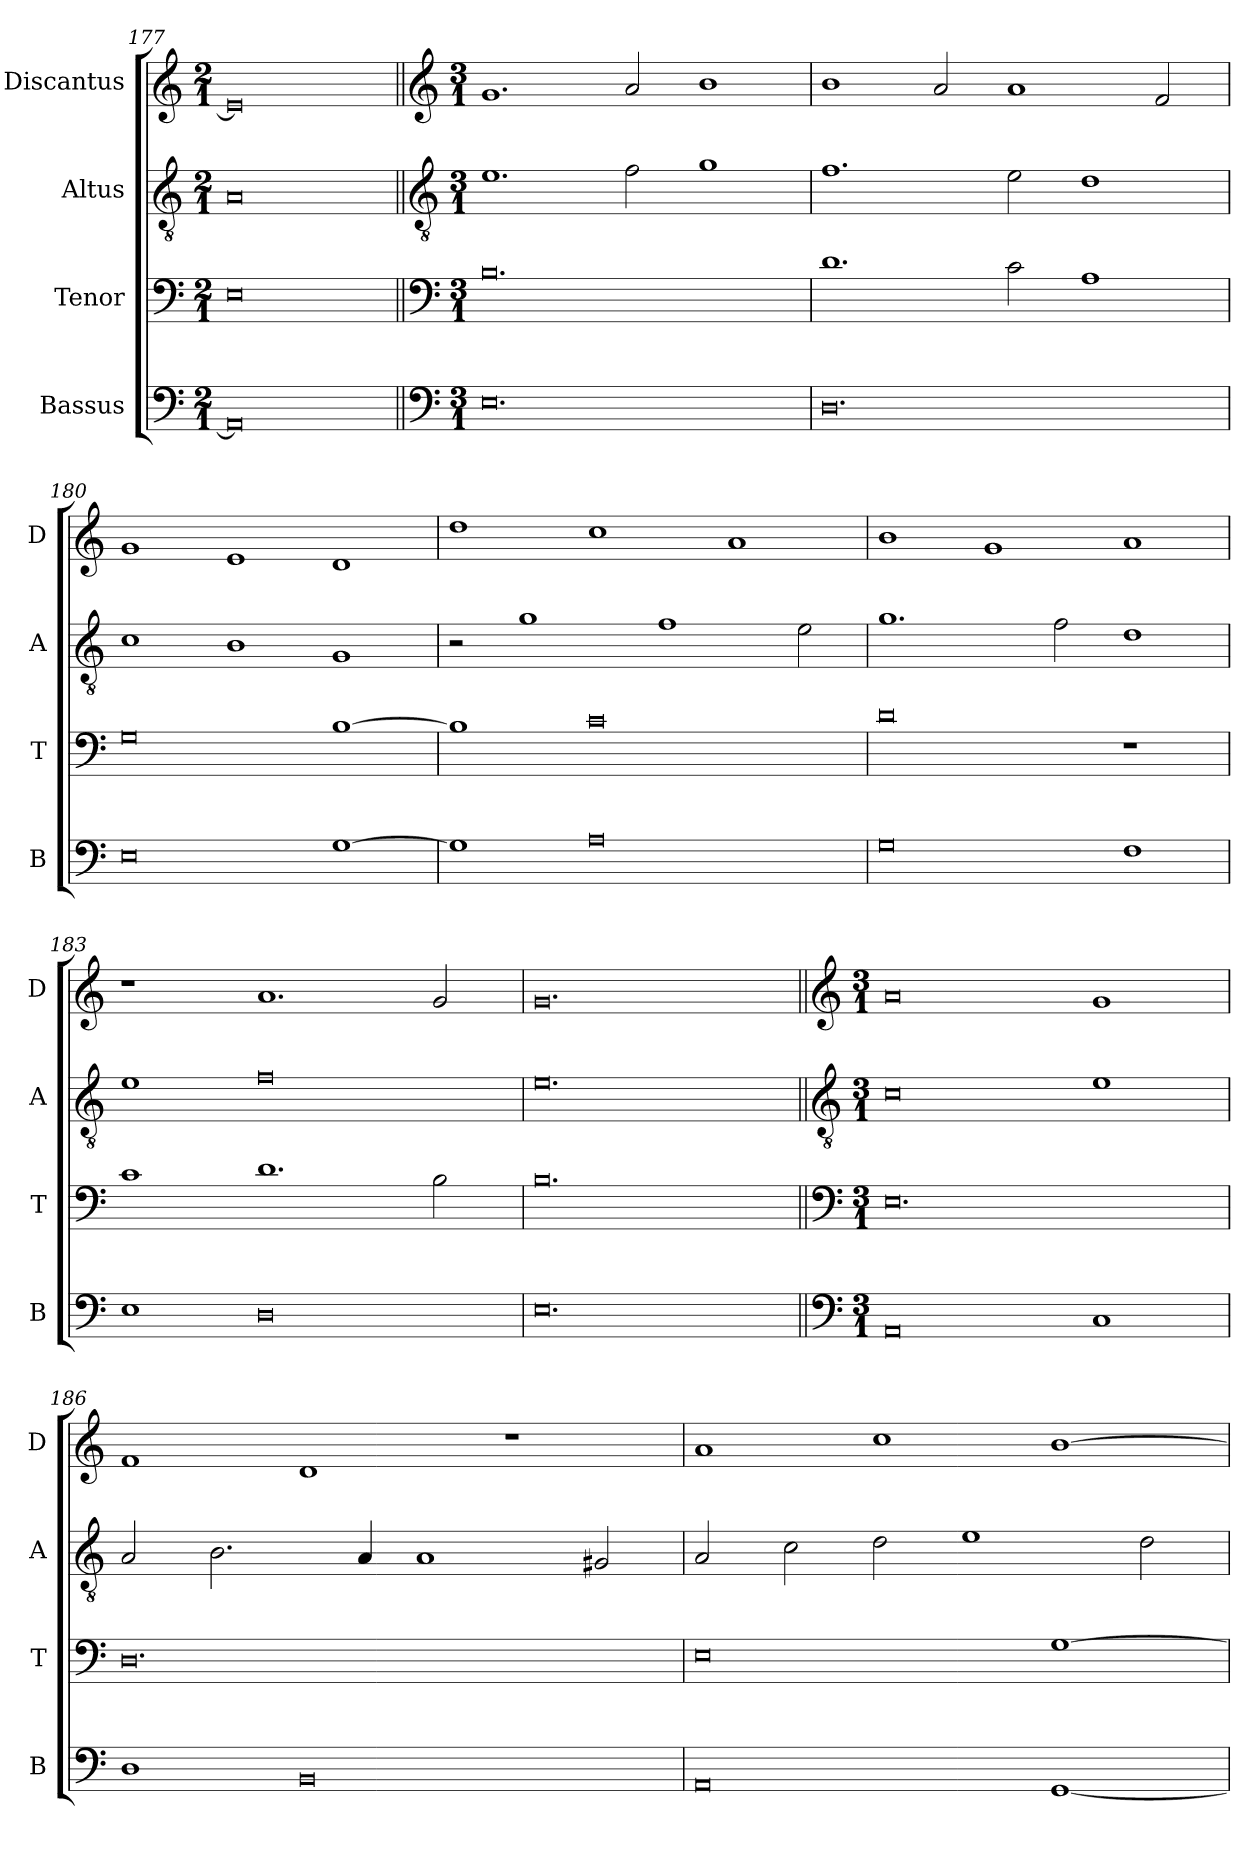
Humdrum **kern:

**kern	**kern	**kern	**kern
*part4	*part3	*part2	*part1
*staff4	*staff3	*staff2	*staff1
*I"Bassus	*I"Tenor	*I"Altus	*I"Discantus
*I'B	*I'T	*I'A	*I'D
*clefF4	*clefF4	*clefGv2	*clefG2
*k[]	*k[]	*k[]	*k[]
*M2/1	*M2/1	*M2/1	*M2/1
=177	=177	=177	=177
0AA]	0E	0A	0e]
!!LO:LB:g=z
=178||	=178||	=178||	=178||
*clefF4	*clefF4	*clefGv2	*clefG2
*k[]	*k[]	*k[]	*k[]
*M3/1	*M3/1	*M3/1	*M3/1
0.E	0.B	1.e	1.g
.	.	2f\	2a/
.	.	1g	1b
=179	=179	=179	=179
0.D	1.d	1.f	1b
.	.	.	2a/
.	2c\	2e\	1a
.	1A	1d	.
.	.	.	2f/
=180	=180	=180	=180
0E	0G	1c	1g
.	.	1B	1e
[1G	[1B	1G	1d
=181	=181	=181	=181
1G]	1B]	2r	1dd
.	.	1g	.
0A	0c	.	1cc
.	.	1f	.
.	.	.	1a
.	.	2e\	.
=182	=182	=182	=182
0G	0d	1.g	1b
.	.	.	1g
.	.	2f\	.
1F	1r	1d	1a
=183	=183	=183	=183
1E	1c	1e	1r
0D	1.d	0f	1.a
.	2B\	.	2g/
=184	=184	=184	=184
0.E	0.B	0.e	0.g
!!LO:LB:g=z
=185||	=185||	=185||	=185||
*clefF4	*clefF4	*clefGv2	*clefG2
*k[]	*k[]	*k[]	*k[]
*M3/1	*M3/1	*M3/1	*M3/1
0AA	0.E	0c	0a
1C	.	1e	1g
=186	=186	=186	=186
1D	0.D	2A/	1f
.	.	2.B\	.
0BB	.	.	1d
.	.	4A/	.
.	.	1A	.
.	.	.	1r
.	.	2G#X/	.
=187	=187	=187	=187
0AA	0E	2A/	1a
.	.	2c\	.
.	.	2d\	1cc
.	.	1e	.
[1GG	[1G	.	[1b
.	.	2d\	.
=	=	=	=
*-	*-	*-	*-
